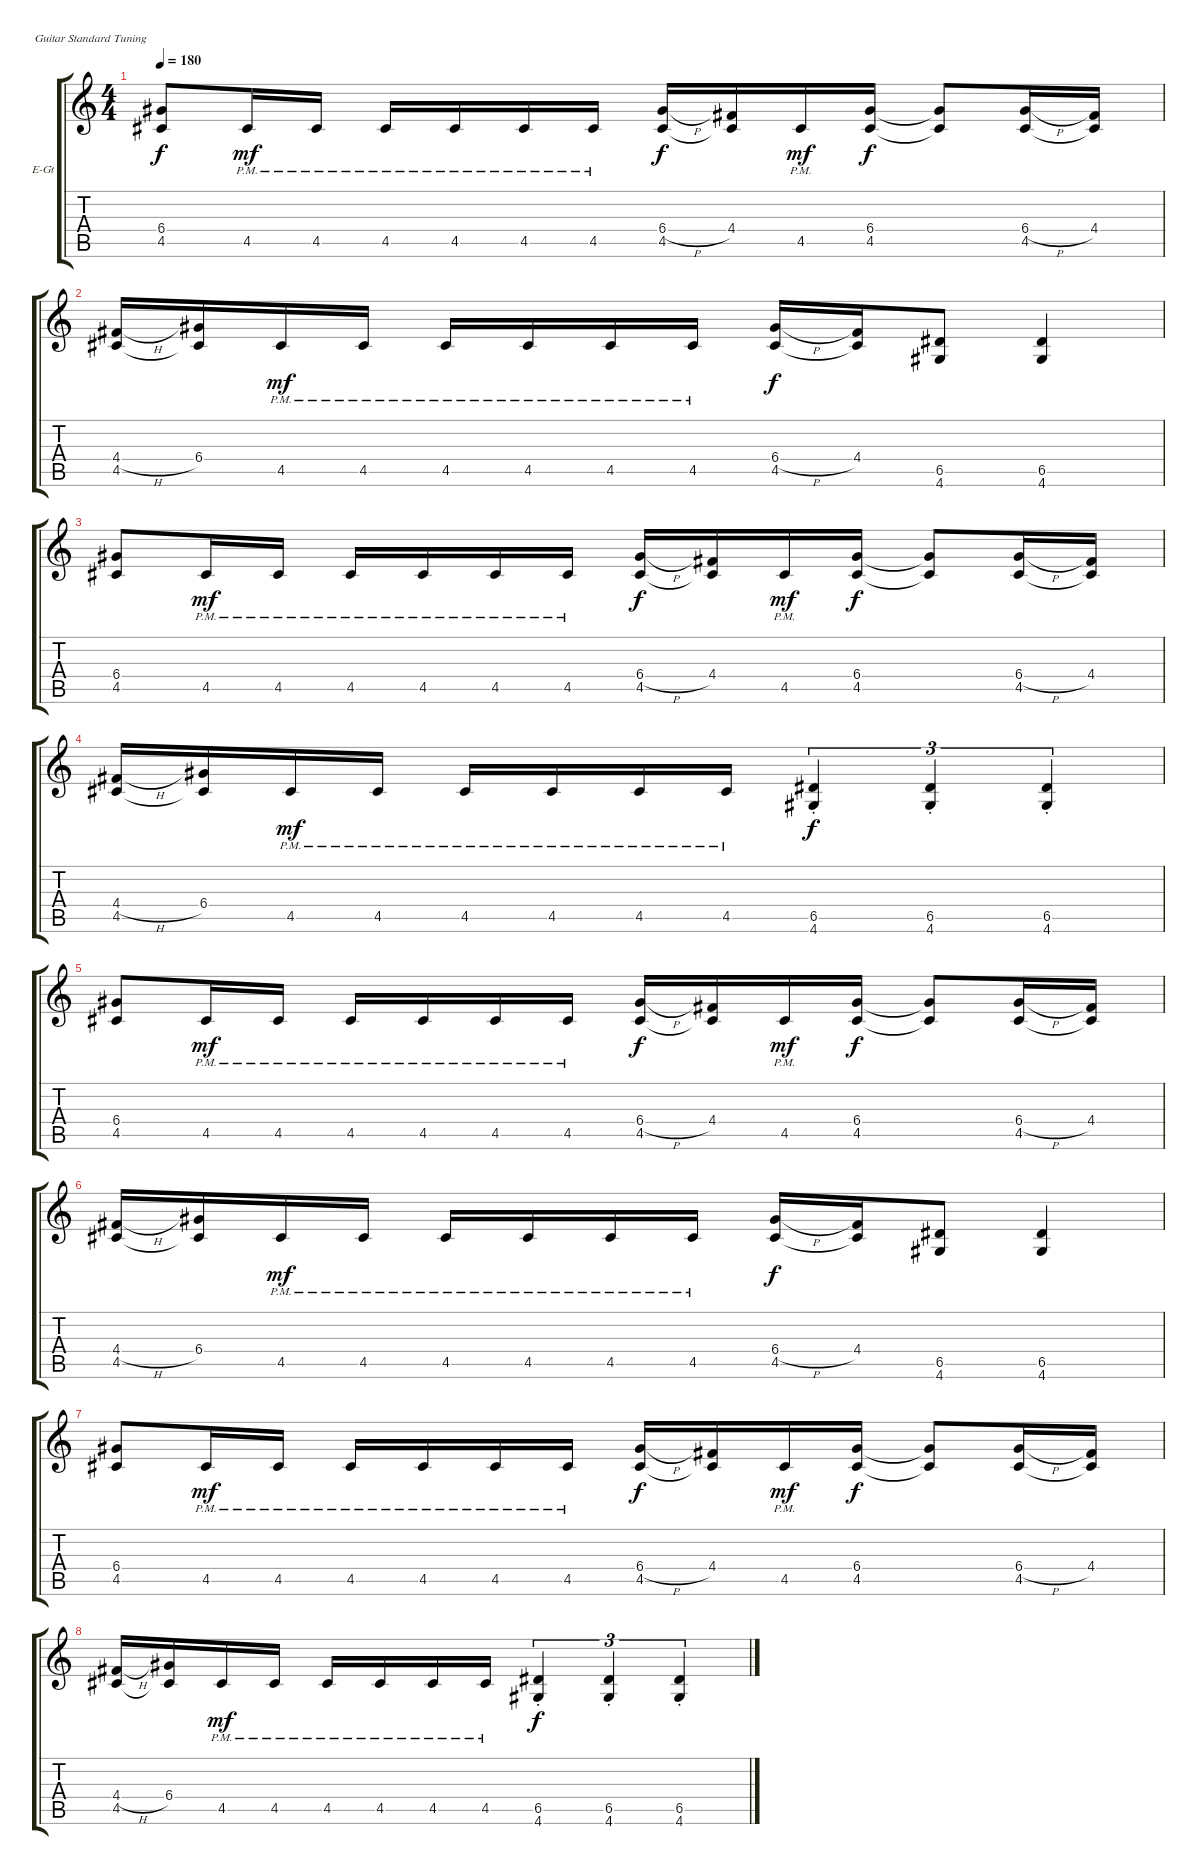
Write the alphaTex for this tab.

\bracketExtendMode groupsimilarinstruments
\firstSystemTrackNameOrientation horizontal
\otherSystemsTrackNameOrientation horizontal
\track ("Gtr. II Rhytm" "E-Gt") {instrument overdrivenguitar}
\staff {score tabs}
\tuning (E4 B3 G3 D3 A2 E2)
\ts (4 4)
\tempo 180
\clef g2
\ks c
(6.4 4.5).8{dy f} 4.5{pm}.16{dy mf} 4.5{pm}.16 4.5{pm}.16 4.5{pm}.16 4.5{pm}.16 4.5{pm}.16 (6.4{h} 4.5).16{dy f} (4.4 4.5{t}).16 4.5{pm}.16{dy mf} (6.4 4.5).16{dy f} (6.4{t} 4.5{t}).8 (6.4{h} 4.5).16 (4.4 4.5{t}).16 |
(4.4{h} 4.5).16 (6.4 4.5{t}).16 4.5{pm}.16{dy mf} 4.5{pm}.16 4.5{pm}.16 4.5{pm}.16 4.5{pm}.16 4.5{pm}.16 (6.4{h} 4.5).16{dy f} (4.4 4.5{t}).16 (6.5 4.6).8 (6.5 4.6).4 |
(6.4 4.5).8 4.5{pm}.16{dy mf} 4.5{pm}.16 4.5{pm}.16 4.5{pm}.16 4.5{pm}.16 4.5{pm}.16 (6.4{h} 4.5).16{dy f} (4.4 4.5{t}).16 4.5{pm}.16{dy mf} (6.4 4.5).16{dy f} (6.4{t} 4.5{t}).8 (6.4{h} 4.5).16 (4.4 4.5{t}).16 |
(4.4{h} 4.5).16 (6.4 4.5{t}).16 4.5{pm}.16{dy mf} 4.5{pm}.16 4.5{pm}.16 4.5{pm}.16 4.5{pm}.16 4.5{pm}.16 (6.5{st} 4.6{st}).4{tu (3 2) dy f} (6.5{st} 4.6{st}).4{tu (3 2)} (6.5{st} 4.6{st}).4{tu (3 2)} |
(6.4 4.5).8 4.5{pm}.16{dy mf} 4.5{pm}.16 4.5{pm}.16 4.5{pm}.16 4.5{pm}.16 4.5{pm}.16 (6.4{h} 4.5).16{dy f} (4.4 4.5{t}).16 4.5{pm}.16{dy mf} (6.4 4.5).16{dy f} (6.4{t} 4.5{t}).8 (6.4{h} 4.5).16 (4.4 4.5{t}).16 |
(4.4{h} 4.5).16 (6.4 4.5{t}).16 4.5{pm}.16{dy mf} 4.5{pm}.16 4.5{pm}.16 4.5{pm}.16 4.5{pm}.16 4.5{pm}.16 (6.4{h} 4.5).16{dy f} (4.4 4.5{t}).16 (6.5 4.6).8 (6.5 4.6).4 |
(6.4 4.5).8 4.5{pm}.16{dy mf} 4.5{pm}.16 4.5{pm}.16 4.5{pm}.16 4.5{pm}.16 4.5{pm}.16 (6.4{h} 4.5).16{dy f} (4.4 4.5{t}).16 4.5{pm}.16{dy mf} (6.4 4.5).16{dy f} (6.4{t} 4.5{t}).8 (6.4{h} 4.5).16 (4.4 4.5{t}).16 |
(4.4{h} 4.5).16 (6.4 4.5{t}).16 4.5{pm}.16{dy mf} 4.5{pm}.16 4.5{pm}.16 4.5{pm}.16 4.5{pm}.16 4.5{pm}.16 (6.5{st} 4.6{st}).4{tu (3 2) dy f} (6.5{st} 4.6{st}).4{tu (3 2)} (6.5{st} 4.6{st}).4{tu (3 2)}
